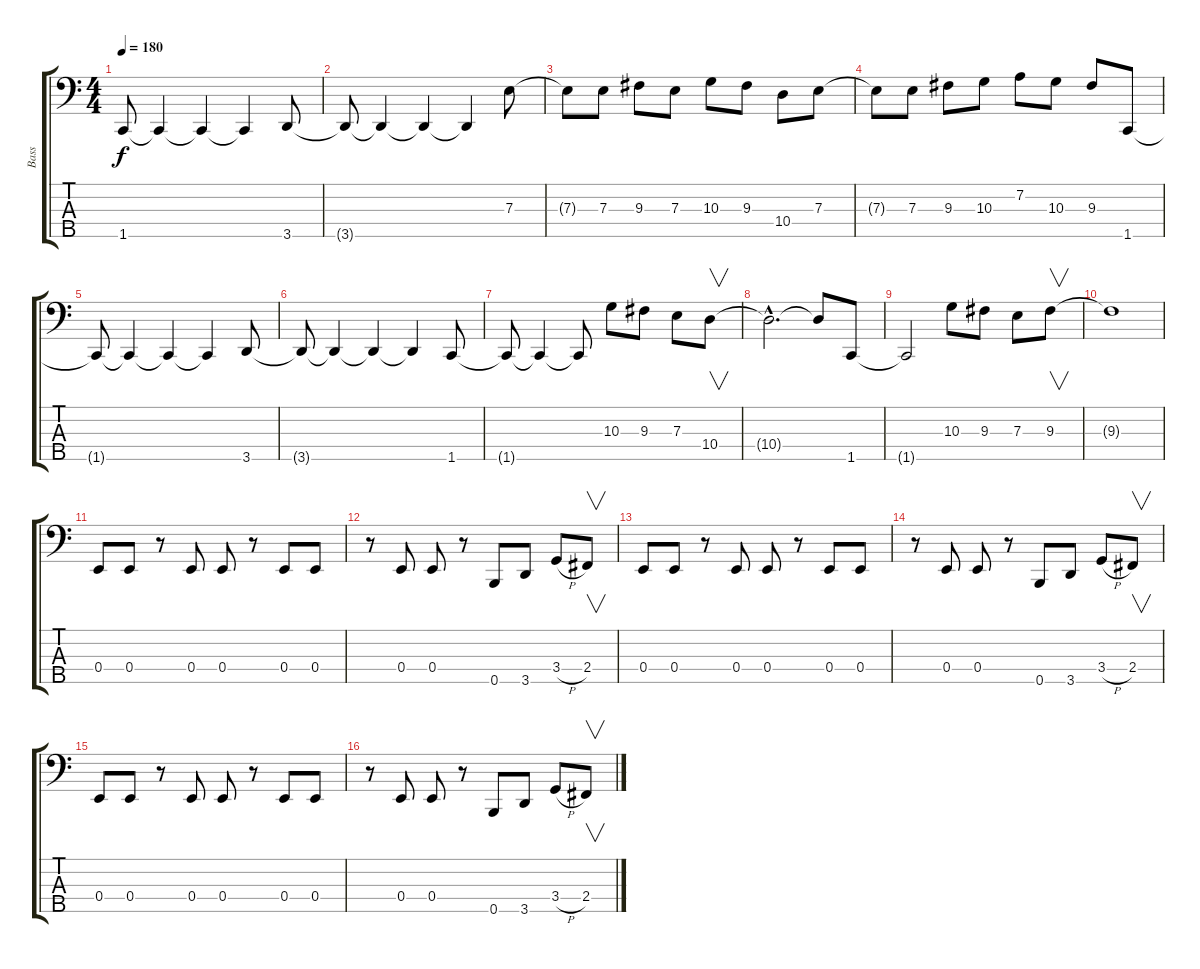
\track ("Bass" "Bass") {instrument electricbasspick}
\staff {score tabs}
\tuning (G2 D2 A1 E1 B0) {hide}
\ts (4 4)
\tempo 180
\clef f4
\ks c
1.5{t}.8{dy f} 1.5{t}.4 1.5{t}.4 1.5{t}.4 3.5.8 |
3.5{t}.8 3.5{t}.4 3.5{t}.4 3.5{t}.4 7.3.8 |
7.3{t}.8 7.3.8 9.3.8 7.3.8 10.3.8 9.3.8 10.4.8 7.3.8 |
7.3{t}.8 7.3.8 9.3.8 10.3.8 7.2.8 10.3.8 9.3.8 1.5.8 |
1.5{t}.8 1.5{t}.4 1.5{t}.4 1.5{t}.4 3.5.8 |
3.5{t}.8 3.5{t}.4 3.5{t}.4 3.5{t}.4 1.5.8 |
1.5{t}.8 1.5{t}.4 1.5{t}.8 10.3.8 9.3.8 7.3.8 10.4.8{v} |
10.4{hac t}.2{d} 10.4{t}.8 1.5.8 |
1.5{t}.2 10.3.8 9.3.8 7.3.8 9.3.8{v} |
9.3{t}.1 |
0.4.8 0.4.8 r.8 0.4.8 0.4.8 r.8 0.4.8 0.4.8 |
r.8 0.4.8 0.4.8 r.8 0.5.8 3.5.8 3.4{h}.8 2.4.8{v} |
0.4.8 0.4.8 r.8 0.4.8 0.4.8 r.8 0.4.8 0.4.8 |
r.8 0.4.8 0.4.8 r.8 0.5.8 3.5.8 3.4{h}.8 2.4.8{v} |
0.4.8 0.4.8 r.8 0.4.8 0.4.8 r.8 0.4.8 0.4.8 |
r.8 0.4.8 0.4.8 r.8 0.5.8 3.5.8 3.4{h}.8 2.4.8{v}
